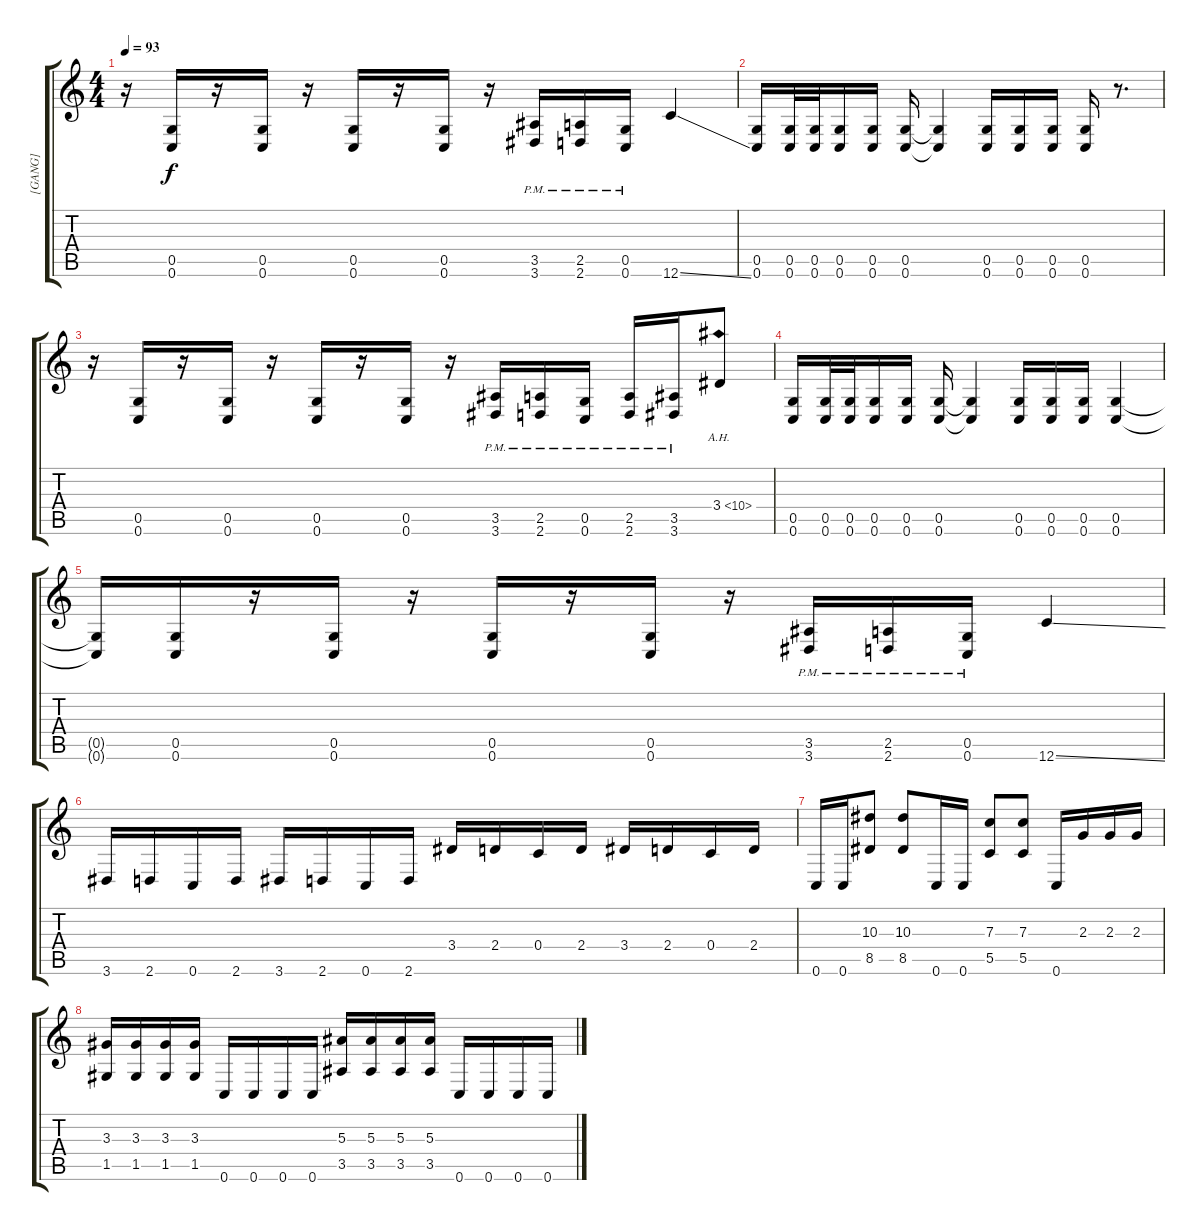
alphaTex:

\track ("[GANG]" "[GANG]") {instrument distortionguitar}
\staff {score tabs}
\tuning (D4 A3 F3 C3 G2 C2) {hide}
\ts (4 4)
\tempo 93
\clef g2
\ks c
r.16{dy f} (0.5 0.6).16 r.16 (0.5 0.6).16 r.16 (0.5 0.6).16 r.16 (0.5 0.6).16 r.16 (3.5{pm} 3.6).16 (2.5{pm} 2.6).16 (0.5{pm} 0.6).16 12.6{ss}.4 |
(0.5 0.6).16 (0.5 0.6).32 (0.5 0.6).32 (0.5 0.6).16 (0.5 0.6).16 (0.5 0.6).16 (0.5{t} 0.6{t}).4 (0.5 0.6).16 (0.5 0.6).16 (0.5 0.6).16 (0.5 0.6).16 r.8{d} |
r.16 (0.5 0.6).16 r.16 (0.5 0.6).16 r.16 (0.5 0.6).16 r.16 (0.5 0.6).16 r.16 (3.5{pm} 3.6).16 (2.5{pm} 2.6).16 (0.5{pm} 0.6).16 (2.5{pm} 2.6).16 (3.5{pm} 3.6).16 3.4{ah 7}.8 |
(0.5 0.6).16 (0.5 0.6).32 (0.5 0.6).32 (0.5 0.6).16 (0.5 0.6).16 (0.5 0.6).16 (0.5{t} 0.6{t}).4 (0.5 0.6).16 (0.5 0.6).16 (0.5 0.6).16 (0.5 0.6).4 |
(0.5{t} 0.6{t}).16 (0.5 0.6).16 r.16 (0.5 0.6).16 r.16 (0.5 0.6).16 r.16 (0.5 0.6).16 r.16 (3.5{pm} 3.6).16 (2.5{pm} 2.6).16 (0.5{pm} 0.6).16 12.6{ss}.4 |
3.6.16 2.6.16 0.6.16 2.6.16 3.6.16 2.6.16 0.6.16 2.6.16 3.4.16 2.4.16 0.4.16 2.4.16 3.4.16 2.4.16 0.4.16 2.4.16 |
0.6.16 0.6.16 (10.3 8.5).8 (10.3 8.5).8 0.6.16 0.6.16 (7.3 5.5).8 (7.3 5.5).8 0.6.16 2.3.16 2.3.16 2.3.16 |
(3.3 1.5).16 (3.3 1.5).16 (3.3 1.5).16 (3.3 1.5).16 0.6.16 0.6.16 0.6.16 0.6.16 (5.3 3.5).16 (5.3 3.5).16 (5.3 3.5).16 (5.3 3.5).16 0.6.16 0.6.16 0.6.16 0.6.16
